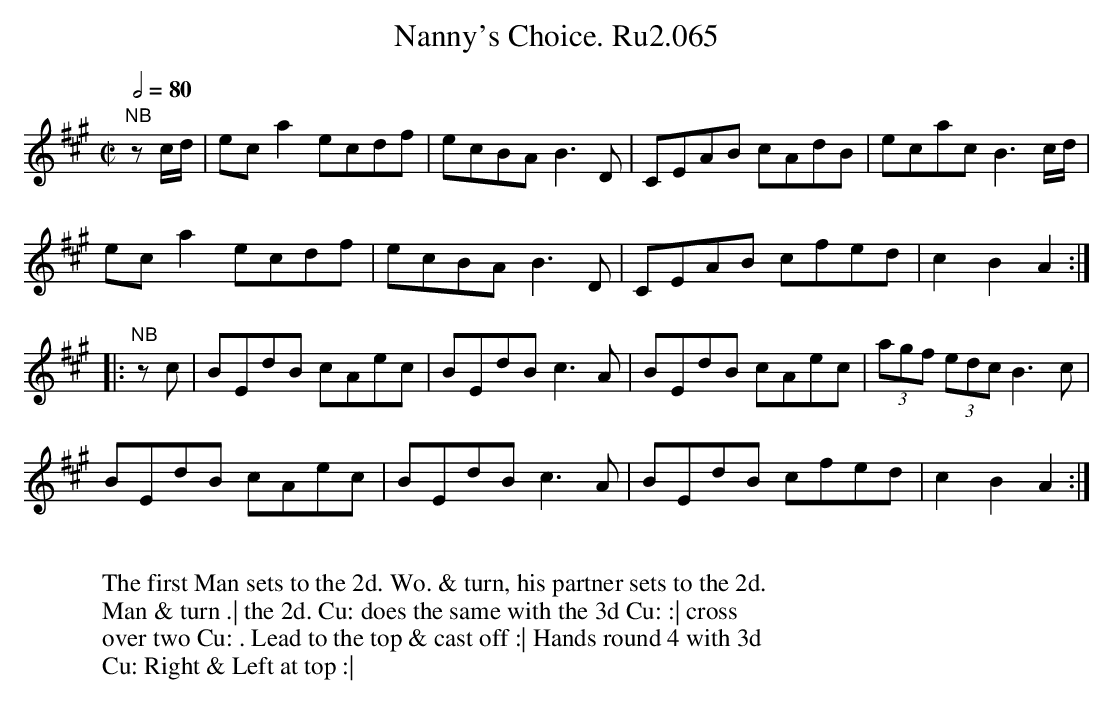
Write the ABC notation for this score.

X:1
T:Nanny's Choice. Ru2.065
M:C|
L:1/8
Q:1/2=80
K:A
"NB"zc/d/|eca2 ecdf|ecBA B3D|CEAB cAdB|ecac B3 c/d/|
eca2 ecdf|ecBA B3D|CEAB cfed|c2 “tr”B2 A2:|
|:"NB"zc|BEdB cAec|BEdB “tr”c3 A|BEdB cAec|(3agf (3edc “tr”B3 c|
BEdB cAec|BEdB “tr”c3 A|BEdB cfed|c2 “tr”B2 A2:|
W:
W:The first Man sets to the 2d. Wo. & turn, his partner sets to the 2d.
W:Man & turn .| the 2d. Cu: does the same with the 3d Cu: :| cross
W:over two Cu: . Lead to the top & cast off :| Hands round 4 with 3d
W:Cu: Right & Left at top :|
